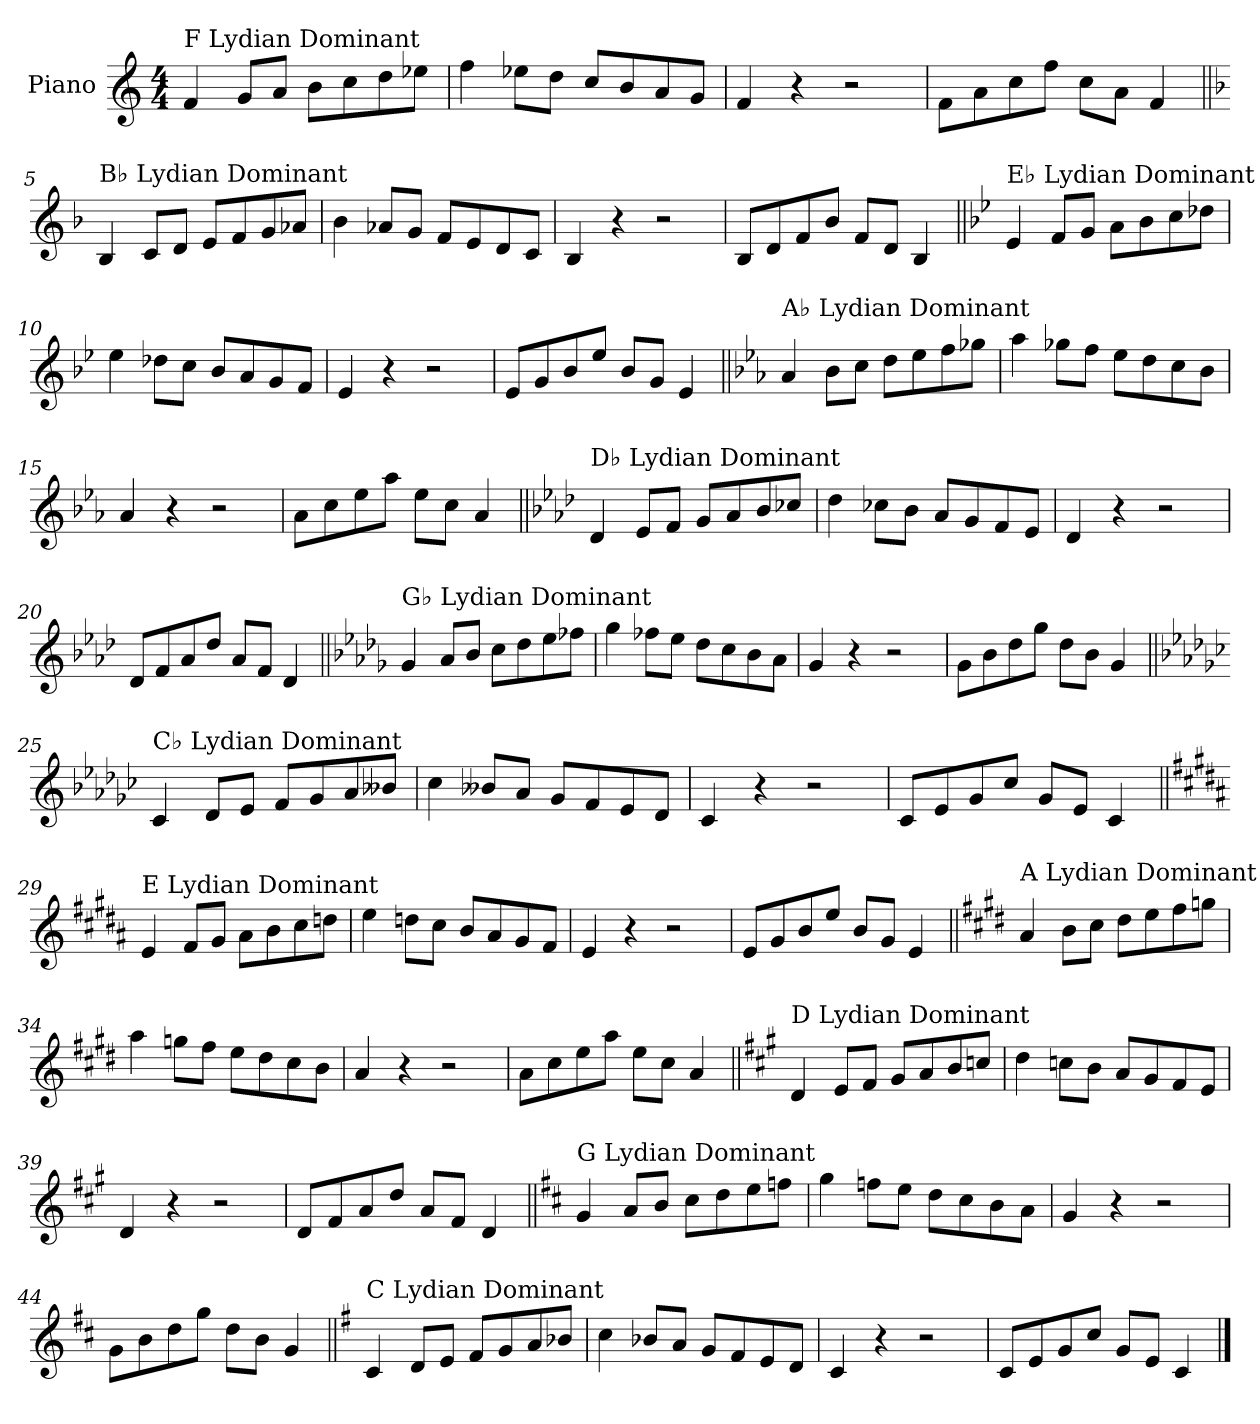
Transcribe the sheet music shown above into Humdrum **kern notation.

**kern
*part1
*staff1
*I"Piano
*I'Pno.
*clefG2
*k[]
*M4/4
=1
!LO:TX:a:t=F Lydian Dominant
4f/
8g/L
8a/J
8b\L
8cc\
8dd\
8ee-X\J
=2
4ff\
8ee-X\L
8dd\J
8cc/L
8b/
8a/
8g/J
=3
4f/
4r
2r
=4
8f\L
8a\
8cc\
8ff\J
8cc\L
8a\J
4f/
!!LO:LB:g=z
=5||
*k[b-]
!LO:TX:a:t=B♭ Lydian Dominant
4B-/
8c/L
8d/J
8e/L
8f/
8g/
8a-X/J
=6
4b-\
8a-X/L
8g/J
8f/L
8e/
8d/
8c/J
=7
4B-/
4r
2r
=8
8B-/L
8d/
8f/
8b-/J
8f/L
8d/J
4B-/
!!LO:LB:g=z
=9||
*k[b-e-]
!LO:TX:a:t=E♭ Lydian Dominant
4e-/
8f/L
8g/J
8a\L
8b-\
8cc\
8dd-X\J
=10
4ee-\
8dd-X\L
8cc\J
8b-/L
8a/
8g/
8f/J
=11
4e-/
4r
2r
=12
8e-/L
8g/
8b-/
8ee-/J
8b-/L
8g/J
4e-/
!!LO:LB:g=z
=13||
*k[b-e-a-]
!LO:TX:a:t=A♭ Lydian Dominant
4a-/
8b-\L
8cc\J
8dd\L
8ee-\
8ff\
8gg-X\J
=14
4aa-\
8gg-X\L
8ff\J
8ee-\L
8dd\
8cc\
8b-\J
=15
4a-/
4r
2r
=16
8a-\L
8cc\
8ee-\
8aa-\J
8ee-\L
8cc\J
4a-/
!!LO:LB:g=z
=17||
*k[b-e-a-d-]
!LO:TX:a:t=D♭ Lydian Dominant
4d-/
8e-/L
8f/J
8g/L
8a-/
8b-/
8cc-X/J
=18
4dd-\
8cc-X\L
8b-\J
8a-/L
8g/
8f/
8e-/J
=19
4d-/
4r
2r
=20
8d-/L
8f/
8a-/
8dd-/J
8a-/L
8f/J
4d-/
!!LO:LB:g=z
=21||
*k[b-e-a-d-g-]
!LO:TX:a:t=G♭ Lydian Dominant
4g-/
8a-/L
8b-/J
8cc\L
8dd-\
8ee-\
8ff-X\J
=22
4gg-\
8ff-X\L
8ee-\J
8dd-\L
8cc\
8b-\
8a-\J
=23
4g-/
4r
2r
=24
8g-\L
8b-\
8dd-\
8gg-\J
8dd-\L
8b-\J
4g-/
!!LO:LB:g=z
=25||
*k[b-e-a-d-g-c-]
!LO:TX:a:t=C♭ Lydian Dominant
4c-/
8d-/L
8e-/J
8f/L
8g-/
8a-/
8b--X/J
=26
4cc-\
8b--X/L
8a-/J
8g-/L
8f/
8e-/
8d-/J
=27
4c-/
4r
2r
=28
8c-/L
8e-/
8g-/
8cc-/J
8g-/L
8e-/J
4c-/
!!LO:LB:g=z
=29||
*k[f#c#g#d#a#]
!LO:TX:a:t=E Lydian Dominant
4e/
8f#/L
8g#/J
8a#\L
8b\
8cc#\
8ddn\J
=30
4ee\
8ddn\L
8cc#\J
8b/L
8a#/
8g#/
8f#/J
=31
4e/
4r
2r
=32
8e/L
8g#/
8b/
8ee/J
8b/L
8g#/J
4e/
!!LO:LB:g=z
=33||
*k[f#c#g#d#]
!LO:TX:a:t=A Lydian Dominant
4a/
8b\L
8cc#\J
8dd#\L
8ee\
8ff#\
8ggn\J
=34
4aa\
8ggn\L
8ff#\J
8ee\L
8dd#\
8cc#\
8b\J
=35
4a/
4r
2r
=36
8a\L
8cc#\
8ee\
8aa\J
8ee\L
8cc#\J
4a/
!!LO:LB:g=z
=37||
*k[f#c#g#]
!LO:TX:a:t=D Lydian Dominant
4d/
8e/L
8f#/J
8g#/L
8a/
8b/
8ccn/J
=38
4dd\
8ccn\L
8b\J
8a/L
8g#/
8f#/
8e/J
=39
4d/
4r
2r
=40
8d/L
8f#/
8a/
8dd/J
8a/L
8f#/J
4d/
!!LO:LB:g=z
=41||
*k[f#c#]
!LO:TX:a:t=G Lydian Dominant
4g/
8a/L
8b/J
8cc#\L
8dd\
8ee\
8ffn\J
=42
4gg\
8ffn\L
8ee\J
8dd\L
8cc#\
8b\
8a\J
=43
4g/
4r
2r
=44
8g\L
8b\
8dd\
8gg\J
8dd\L
8b\J
4g/
!!LO:LB:g=z
=45||
*k[f#]
!LO:TX:a:t=C Lydian Dominant
4c/
8d/L
8e/J
8f#/L
8g/
8a/
8b-X/J
=46
4cc\
8b-X/L
8a/J
8g/L
8f#/
8e/
8d/J
=47
4c/
4r
2r
=48
8c/L
8e/
8g/
8cc/J
8g/L
8e/J
4c/
==
*-
